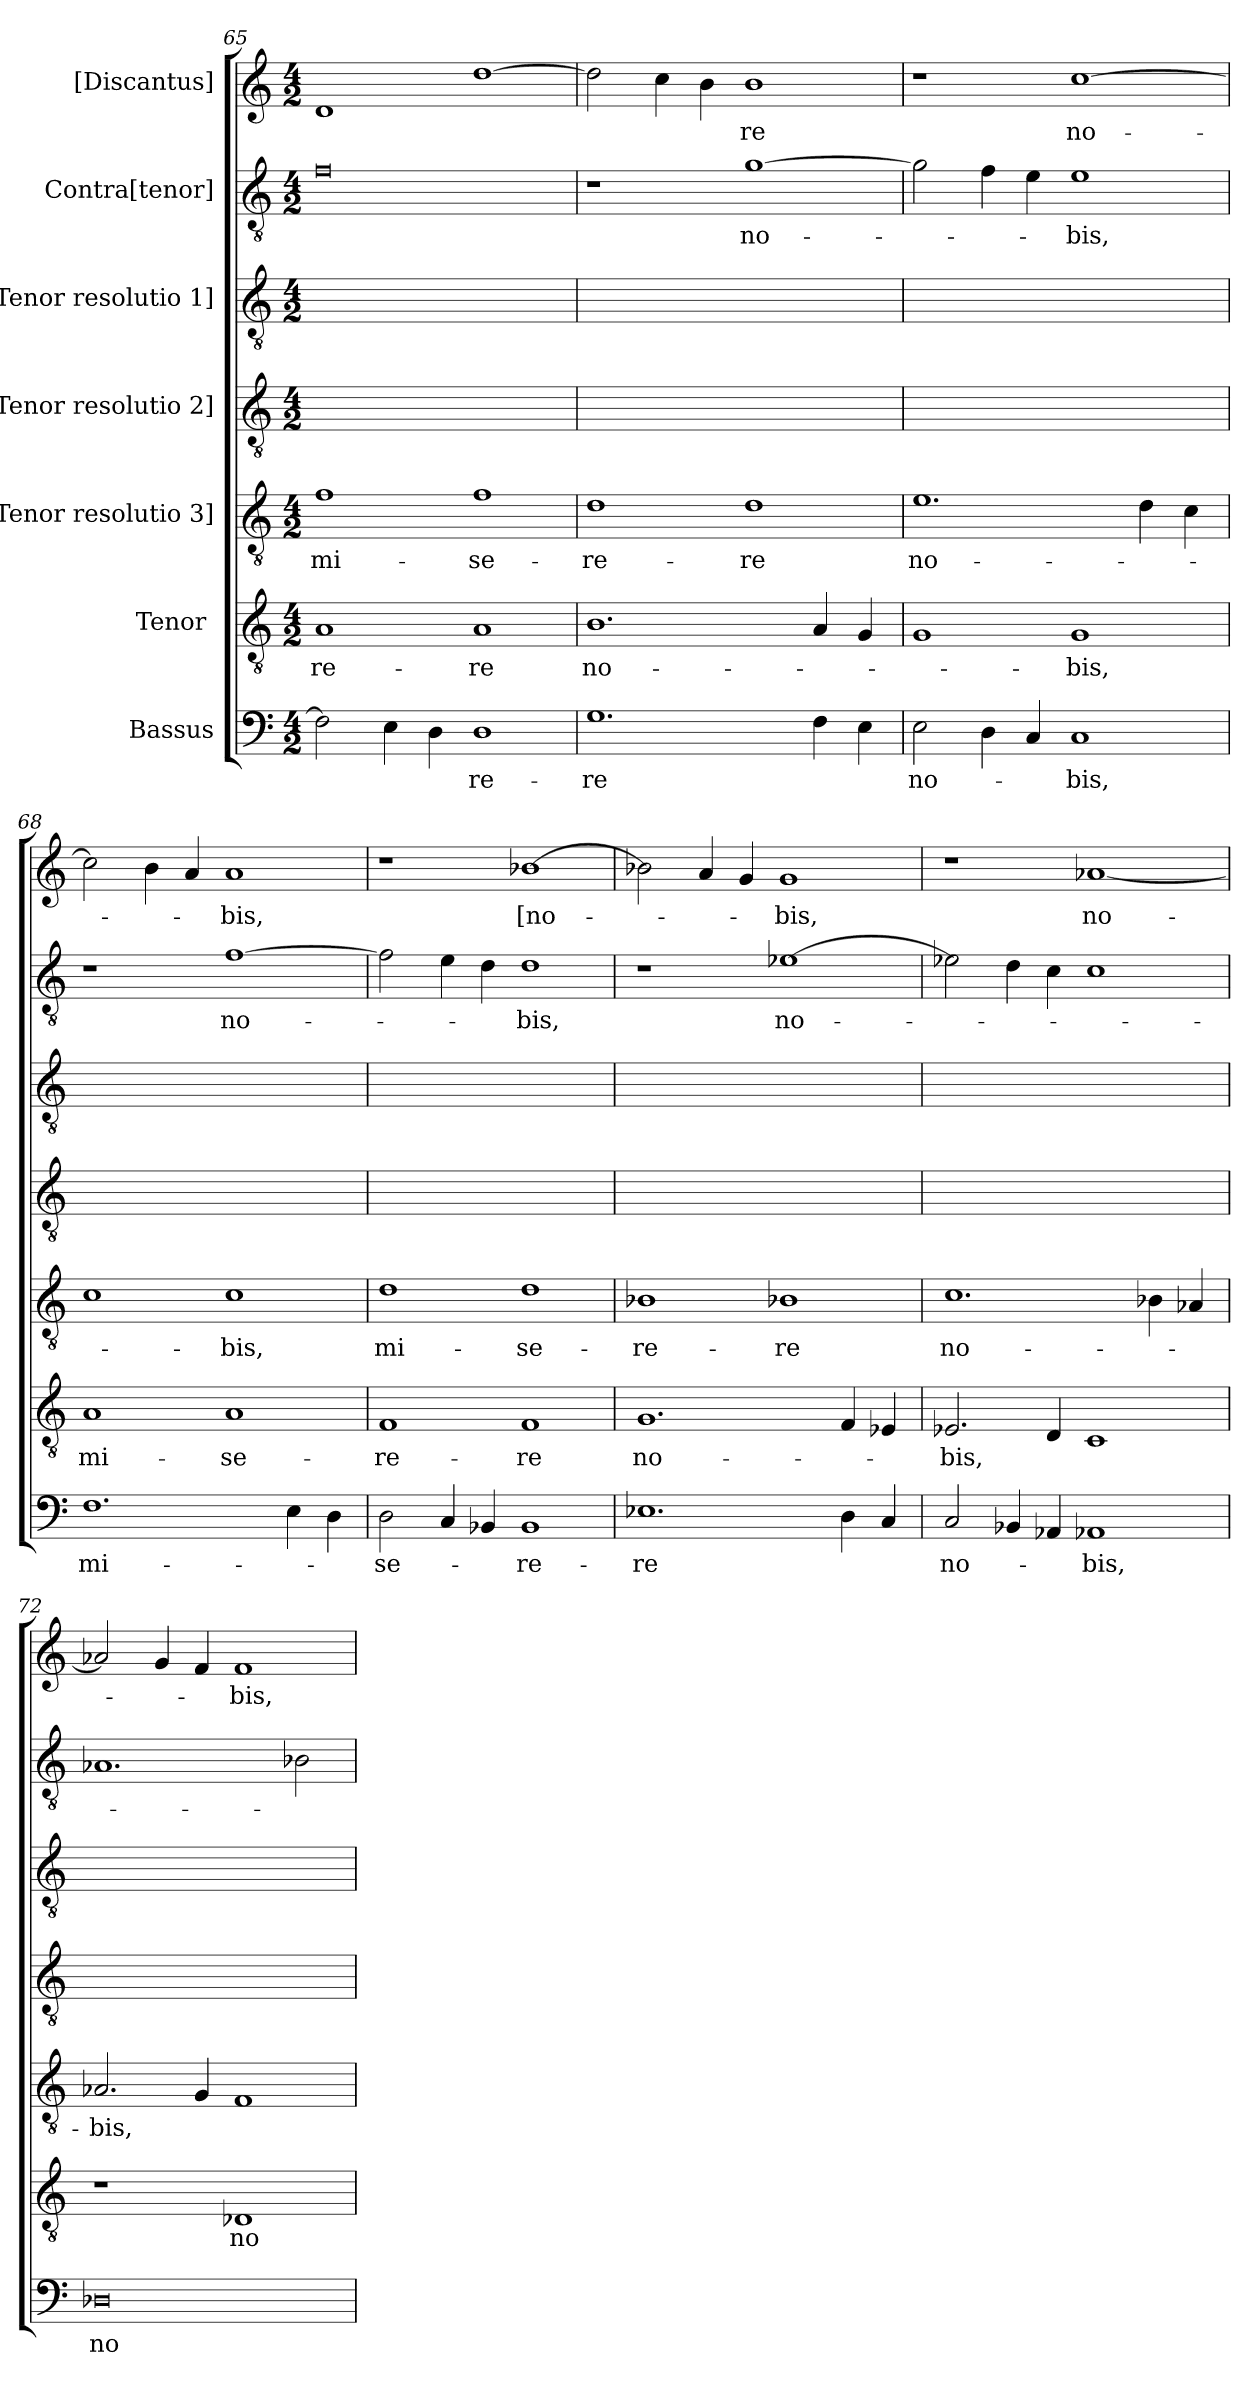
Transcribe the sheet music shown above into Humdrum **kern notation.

**kern	**text	**kern	**text	**kern	**text	**kern	**kern	**kern	**text	**kern	**text
*part7	*part7	*part6	*part6	*part5	*part5	*part4	*part3	*part2	*part2	*part1	*part1
*staff7	*staff7	*staff6	*staff6	*staff5	*staff5	*staff4	*staff3	*staff2	*staff2	*staff1	*staff1
*I"Bassus	*	*I"Tenor [4]	*	*I"[Tenor resolutio 3]	*	*I"[Tenor resolutio 2]	*I"[Tenor resolutio 1]	*I"Contra[tenor]	*	*I"[Discantus]	*
*clefF4	*	*clefGv2	*	*clefGv2	*	*clefGv2	*clefGv2	*clefGv2	*	*clefG2	*
*k[]	*	*k[]	*	*k[]	*	*k[]	*k[]	*k[]	*	*k[]	*
*M4/2	*	*M4/2	*	*M4/2	*	*M4/2	*M4/2	*M4/2	*	*M4/2	*
=65	=65	=65	=65	=65	=65	=65	=65	=65	=65	=65	=65
2F\]	.	1A/	-re-	1f\	mi-	0ryy	0ryy	0f\	.	1d/	.
4E\	.	.	.	.	.	.	.	.	.	.	.
4D\	.	.	.	.	.	.	.	.	.	.	.
1D\	-re-	1A/	-re	1f\	-se-	.	.	.	.	[1dd\	.
=66	=66	=66	=66	=66	=66	=66	=66	=66	=66	=66	=66
1.G\	-re	1.B\	no-	1d\	-re-	0ryy	0ryy	1r	.	2dd\]	.
.	.	.	.	.	.	.	.	.	.	4cc\	.
.	.	.	.	.	.	.	.	.	.	4b\	.
.	.	.	.	1d\	-re	.	.	[1g\	no-	1b\	-re
4F\	.	4A/	.	.	.	.	.	.	.	.	.
4E\	.	4G/	.	.	.	.	.	.	.	.	.
=67	=67	=67	=67	=67	=67	=67	=67	=67	=67	=67	=67
2E\	no-	1G/	.	1.e\	no-	0ryy	0ryy	2g\]	.	1r	.
4D\	.	.	.	.	.	.	.	4f\	.	.	.
4C/	.	.	.	.	.	.	.	4e\	.	.	.
1C/	-bis,	1G/	-bis,	.	.	.	.	1e\	-bis,	[1cc\	no-
.	.	.	.	4d\	.	.	.	.	.	.	.
.	.	.	.	4c\	.	.	.	.	.	.	.
=68	=68	=68	=68	=68	=68	=68	=68	=68	=68	=68	=68
1.F\	mi-	1A/	mi-	1c\	.	0ryy	0ryy	1r	.	2cc\]	.
.	.	.	.	.	.	.	.	.	.	4b\	.
.	.	.	.	.	.	.	.	.	.	4a/	.
.	.	1A/	-se-	1c\	-bis,	.	.	[1f\	no-	1a/	-bis,
4E\	.	.	.	.	.	.	.	.	.	.	.
4D\	.	.	.	.	.	.	.	.	.	.	.
=69	=69	=69	=69	=69	=69	=69	=69	=69	=69	=69	=69
2D\	-se-	1F/	-re-	1d\	mi-	0ryy	0ryy	2f\]	.	1r	.
4C/	.	.	.	.	.	.	.	4e\	.	.	.
4BB-X/	.	.	.	.	.	.	.	4d\	.	.	.
1BB-/	-re-	1F/	-re	1d\	-se-	.	.	1d\	-bis,	[1b-X\	[no-
=70	=70	=70	=70	=70	=70	=70	=70	=70	=70	=70	=70
1.E-X\	-re	1.G/	no-	1B-X\	-re-	0ryy	0ryy	1r	.	2b-X\]	.
.	.	.	.	.	.	.	.	.	.	4a/	.
.	.	.	.	.	.	.	.	.	.	4g/	.
.	.	.	.	1B-X\	-re	.	.	[1e-X\	no-	1g/	-bis,
4D\	.	4F/	.	.	.	.	.	.	.	.	.
4C/	.	4E-X/	.	.	.	.	.	.	.	.	.
=71	=71	=71	=71	=71	=71	=71	=71	=71	=71	=71	=71
2C/	no-	2.E-X/	-bis,	1.c\	no-	0ryy	0ryy	2e-X\]	.	1r	.
4BB-X/	.	.	.	.	.	.	.	4d\	.	.	.
4AA-X/	.	4D/	.	.	.	.	.	4c\	.	.	.
1AA-X/	-bis,	1C/	.	.	.	.	.	1c\	.	[1a-X/	no-
.	.	.	.	4B-X\	.	.	.	.	.	.	.
.	.	.	.	4A-X/	.	.	.	.	.	.	.
=72	=72	=72	=72	=72	=72	=72	=72	=72	=72	=72	=72
0D-X\	no-	1r	.	2.A-X/	-bis,	0ryy	0ryy	1.A-X/	.	2a-X/]	.
.	.	.	.	.	.	.	.	.	.	4g/	.
.	.	.	.	4G/	.	.	.	.	.	4f/	.
.	.	1D-X/	no-	1F/	.	.	.	.	.	1f/	-bis,
.	.	.	.	.	.	.	.	2B-X\	.	.	.
=	=	=	=	=	=	=	=	=	=	=	=
*-	*-	*-	*-	*-	*-	*-	*-	*-	*-	*-	*-
